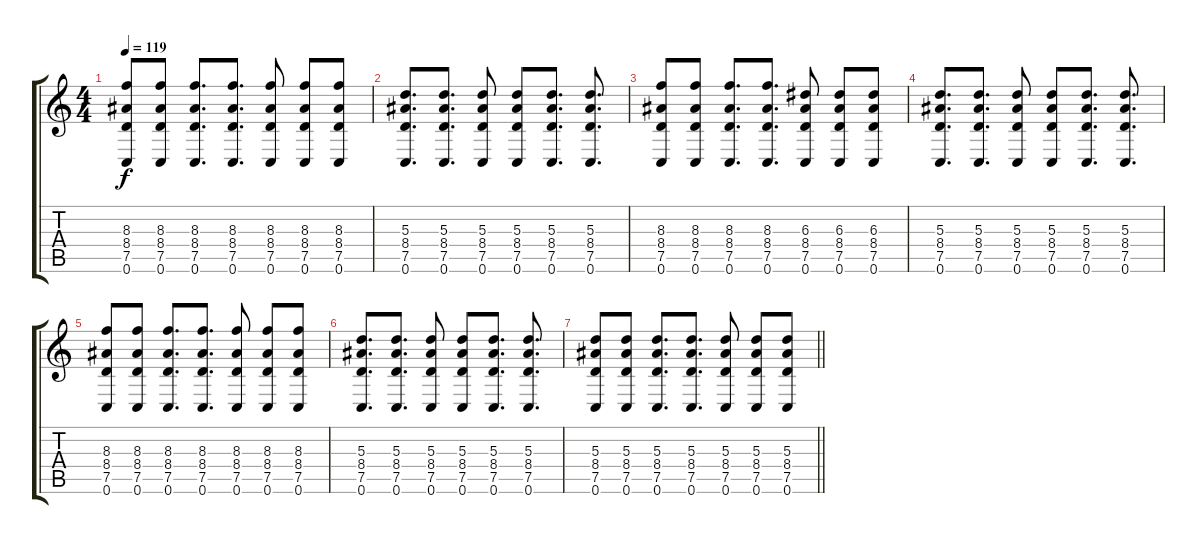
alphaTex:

\track "" {instrument acousticguitarsteel}
\staff {score tabs}
\tuning (G4 E4 A3 D3 G2 C2) {hide}
\ts (4 4)
\tempo 119
\clef g2
\ks c
(8.3 8.4 7.5 0.6).8{dy f} (8.3 8.4 7.5 0.6).8 (8.3 8.4 7.5 0.6).8{d} (8.3 8.4 7.5 0.6).8{d} (8.3 8.4 7.5 0.6).8 (8.3 8.4 7.5 0.6).8 (8.3 8.4 7.5 0.6).8 |
(5.3 8.4 7.5 0.6).8{d} (5.3 8.4 7.5 0.6).8{d} (5.3 8.4 7.5 0.6).8 (5.3 8.4 7.5 0.6).8 (5.3 8.4 7.5 0.6).8{d} (5.3 8.4 7.5 0.6).8{d} |
(8.3 8.4 7.5 0.6).8 (8.3 8.4 7.5 0.6).8 (8.3 8.4 7.5 0.6).8{d} (8.3 8.4 7.5 0.6).8{d} (6.3 8.4 7.5 0.6).8 (6.3 8.4 7.5 0.6).8 (6.3 8.4 7.5 0.6).8 |
(5.3 8.4 7.5 0.6).8{d} (5.3 8.4 7.5 0.6).8{d} (5.3 8.4 7.5 0.6).8 (5.3 8.4 7.5 0.6).8 (5.3 8.4 7.5 0.6).8{d} (5.3 8.4 7.5 0.6).8{d} |
(8.3 8.4 7.5 0.6).8 (8.3 8.4 7.5 0.6).8 (8.3 8.4 7.5 0.6).8{d} (8.3 8.4 7.5 0.6).8{d} (8.3 8.4 7.5 0.6).8 (8.3 8.4 7.5 0.6).8 (8.3 8.4 7.5 0.6).8 |
(5.3 8.4 7.5 0.6).8{d} (5.3 8.4 7.5 0.6).8{d} (5.3 8.4 7.5 0.6).8 (5.3 8.4 7.5 0.6).8 (5.3 8.4 7.5 0.6).8{d} (5.3 8.4 7.5 0.6).8{d} |
\barLineRight lightlight
(5.3 8.4 7.5 0.6).8 (5.3 8.4 7.5 0.6).8 (5.3 8.4 7.5 0.6).8{d} (5.3 8.4 7.5 0.6).8{d} (5.3 8.4 7.5 0.6).8 (5.3 8.4 7.5 0.6).8 (5.3 8.4 7.5 0.6).8
